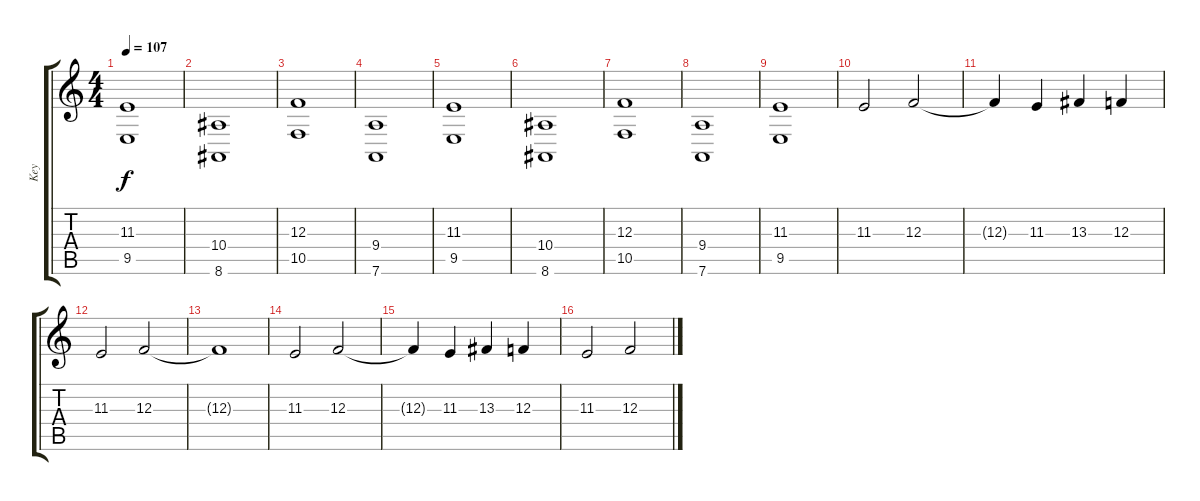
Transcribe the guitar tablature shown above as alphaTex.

\track ("Key" "Key") {instrument choiraahs}
\staff {score tabs}
\tuning (D4 A3 F3 C3 G2 D2) {hide}
\ts (4 4)
\tempo 107
\clef g2
\ks c
(11.3 9.5).1{dy f} |
(10.4 8.6).1 |
(12.3 10.5).1 |
(9.4 7.6).1 |
(11.3 9.5).1 |
(10.4 8.6).1 |
(12.3 10.5).1 |
(9.4 7.6).1 |
(11.3 9.5).1 |
11.3.2 12.3.2 |
12.3{t}.4 11.3.4 13.3.4 12.3.4 |
11.3.2 12.3.2 |
12.3{t}.1 |
11.3.2 12.3.2 |
12.3{t}.4 11.3.4 13.3.4 12.3.4 |
11.3.2 12.3.2
